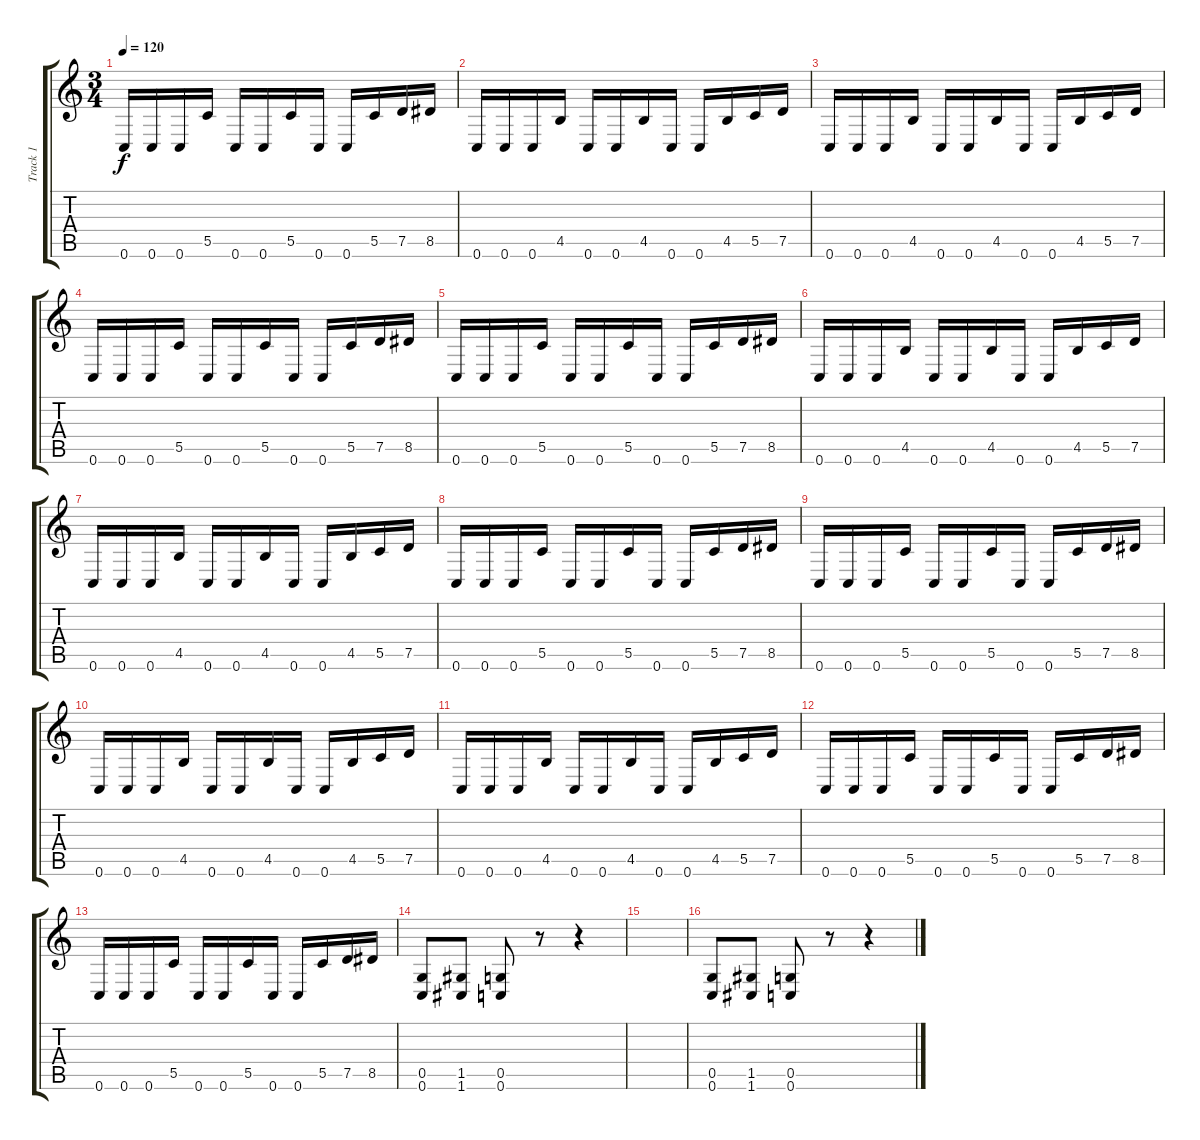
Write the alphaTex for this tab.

\track ("Track 1" "Track 1") {instrument distortionguitar}
\staff {score tabs}
\tuning (D4 A3 F3 C3 G2 C2) {hide}
\ts (3 4)
\tempo 120
\clef g2
\ks c
0.6.16{dy f} 0.6.16 0.6.16 5.5.16 0.6.16 0.6.16 5.5.16 0.6.16 0.6.16 5.5.16 7.5.16 8.5.16 |
0.6.16 0.6.16 0.6.16 4.5.16 0.6.16 0.6.16 4.5.16 0.6.16 0.6.16 4.5.16 5.5.16 7.5.16 |
0.6.16 0.6.16 0.6.16 4.5.16 0.6.16 0.6.16 4.5.16 0.6.16 0.6.16 4.5.16 5.5.16 7.5.16 |
0.6.16 0.6.16 0.6.16 5.5.16 0.6.16 0.6.16 5.5.16 0.6.16 0.6.16 5.5.16 7.5.16 8.5.16 |
0.6.16 0.6.16 0.6.16 5.5.16 0.6.16 0.6.16 5.5.16 0.6.16 0.6.16 5.5.16 7.5.16 8.5.16 |
0.6.16 0.6.16 0.6.16 4.5.16 0.6.16 0.6.16 4.5.16 0.6.16 0.6.16 4.5.16 5.5.16 7.5.16 |
0.6.16 0.6.16 0.6.16 4.5.16 0.6.16 0.6.16 4.5.16 0.6.16 0.6.16 4.5.16 5.5.16 7.5.16 |
0.6.16 0.6.16 0.6.16 5.5.16 0.6.16 0.6.16 5.5.16 0.6.16 0.6.16 5.5.16 7.5.16 8.5.16 |
0.6.16 0.6.16 0.6.16 5.5.16 0.6.16 0.6.16 5.5.16 0.6.16 0.6.16 5.5.16 7.5.16 8.5.16 |
0.6.16 0.6.16 0.6.16 4.5.16 0.6.16 0.6.16 4.5.16 0.6.16 0.6.16 4.5.16 5.5.16 7.5.16 |
0.6.16 0.6.16 0.6.16 4.5.16 0.6.16 0.6.16 4.5.16 0.6.16 0.6.16 4.5.16 5.5.16 7.5.16 |
0.6.16 0.6.16 0.6.16 5.5.16 0.6.16 0.6.16 5.5.16 0.6.16 0.6.16 5.5.16 7.5.16 8.5.16 |
0.6.16 0.6.16 0.6.16 5.5.16 0.6.16 0.6.16 5.5.16 0.6.16 0.6.16 5.5.16 7.5.16 8.5.16 |
(0.5 0.6).8 (1.5 1.6).8 (0.5 0.6).8 r.8 r.4 |
|
(0.5 0.6).8 (1.5 1.6).8 (0.5 0.6).8 r.8 r.4
